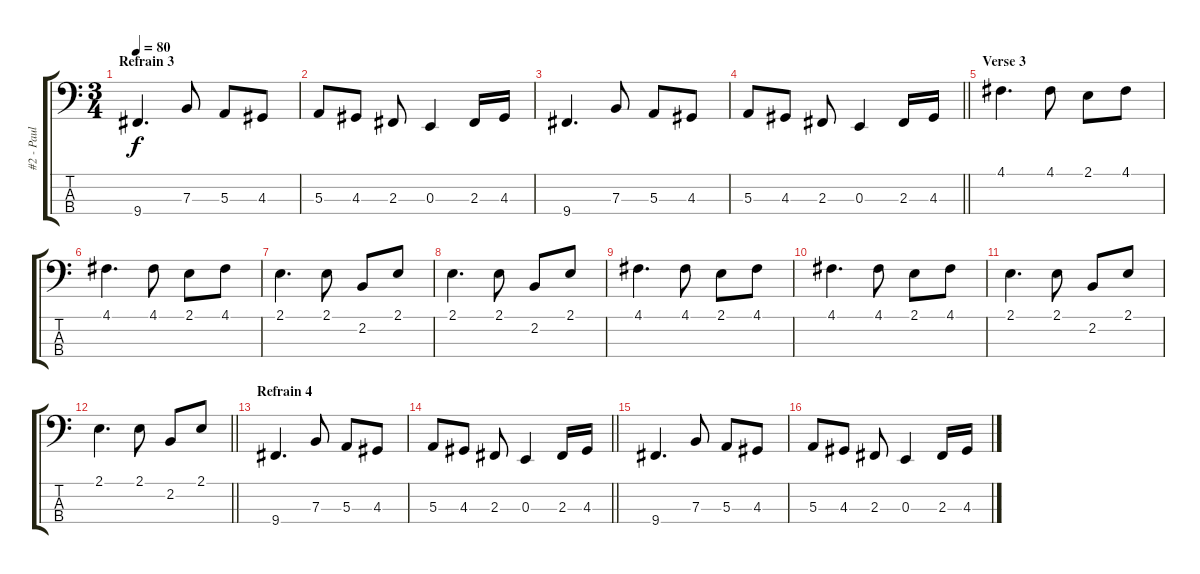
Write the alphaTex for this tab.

\track ("#2 - Paul Grey" "#2 - Paul ") {instrument electricbassfinger}
\staff {score tabs}
\tuning (D2 A1 E1 A0) {hide}
\ts (3 4)
\section ("" "Refrain 3")
\tempo 80
\clef f4
\ks c
9.4.4{d dy f} 7.3.8 5.3.8 4.3.8 |
5.3.8 4.3.8 2.3.8 0.3.4 2.3.16 4.3.16 |
9.4.4{d} 7.3.8 5.3.8 4.3.8 |
\barLineRight lightlight
5.3.8 4.3.8 2.3.8 0.3.4 2.3.16 4.3.16 |
\section ("" "Verse 3")
4.1.4{d} 4.1.8 2.1.8 4.1.8 |
4.1.4{d} 4.1.8 2.1.8 4.1.8 |
2.1.4{d} 2.1.8 2.2.8 2.1.8 |
2.1.4{d} 2.1.8 2.2.8 2.1.8 |
4.1.4{d} 4.1.8 2.1.8 4.1.8 |
4.1.4{d} 4.1.8 2.1.8 4.1.8 |
2.1.4{d} 2.1.8 2.2.8 2.1.8 |
\barLineRight lightlight
2.1.4{d} 2.1.8 2.2.8 2.1.8 |
\section ("" "Refrain 4")
9.4.4{d} 7.3.8 5.3.8 4.3.8 |
\barLineRight lightlight
5.3.8 4.3.8 2.3.8 0.3.4 2.3.16 4.3.16 |
9.4.4{d} 7.3.8 5.3.8 4.3.8 |
5.3.8 4.3.8 2.3.8 0.3.4 2.3.16 4.3.16
